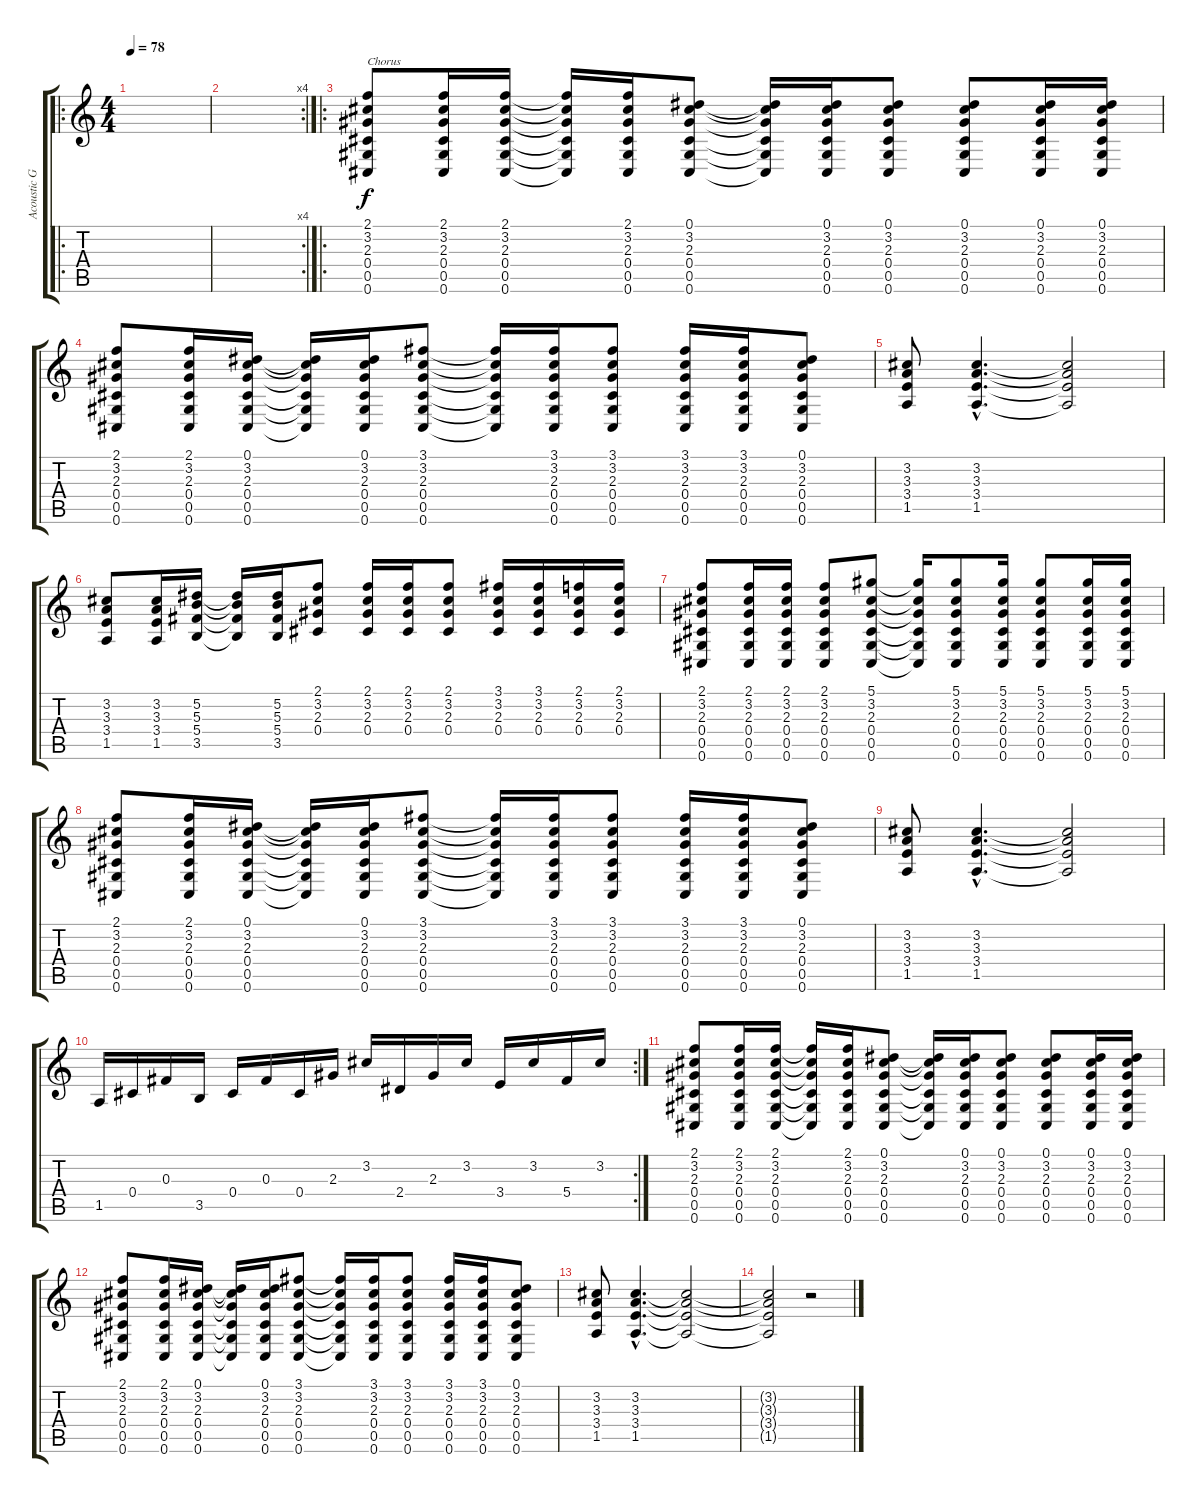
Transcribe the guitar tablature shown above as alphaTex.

\track ("Acoustic Guitar 1" "Acoustic G") {instrument acousticguitarsteel}
\staff {score tabs}
\tuning (Eb4 Bb3 Gb3 Db3 Ab2 Db2) {hide}
\ro
\ts (4 4)
\tempo 78
\clef g2
\ks c
|
\rc 4
|
\ro
(2.1 3.2 2.3 0.4 0.5 0.6).8{txt "Chorus"} (2.1 3.2 2.3 0.4 0.5 0.6).16 (2.1 3.2 2.3 0.4 0.5 0.6).16 (2.1{t} 3.2{t} 2.3{t} 0.4{t} 0.5{t} 0.6{t}).16 (2.1 3.2 2.3 0.4 0.5 0.6).16 (0.1 3.2 2.3 0.4 0.5 0.6).8 (0.1{t} 3.2{t} 2.3{t} 0.4{t} 0.5{t} 0.6{t}).16 (0.1 3.2 2.3 0.4 0.5 0.6).16 (0.1 3.2 2.3 0.4 0.5 0.6).8 (0.1 3.2 2.3 0.4 0.5 0.6).8 (0.1 3.2 2.3 0.4 0.5 0.6).16 (0.1 3.2 2.3 0.4 0.5 0.6).16 |
(2.1 3.2 2.3 0.4 0.5 0.6).8 (2.1 3.2 2.3 0.4 0.5 0.6).16 (0.1 3.2 2.3 0.4 0.5 0.6).16 (0.1{t} 3.2{t} 2.3{t} 0.4{t} 0.5{t} 0.6{t}).16 (0.1 3.2 2.3 0.4 0.5 0.6).16 (3.1 3.2 2.3 0.4 0.5 0.6).8 (3.1{t} 3.2{t} 2.3{t} 0.4{t} 0.5{t} 0.6{t}).16 (3.1 3.2 2.3 0.4 0.5 0.6).16 (3.1 3.2 2.3 0.4 0.5 0.6).8 (3.1 3.2 2.3 0.4 0.5 0.6).16 (3.1 3.2 2.3 0.4 0.5 0.6).16 (0.1 3.2 2.3 0.4 0.5 0.6).8 |
(3.2 3.3 3.4 1.5).8 (3.2{hac} 3.3{hac} 3.4{hac} 1.5{hac}).4{d} (3.2{t} 3.3{t} 3.4{t} 1.5{t}).2 |
(3.2 3.3 3.4 1.5).8 (3.2 3.3 3.4 1.5).16 (5.2 5.3 5.4 3.5).16 (5.2{t} 5.3{t} 5.4{t} 3.5{t}).16 (5.2 5.3 5.4 3.5).16 (2.1 3.2 2.3 0.4).8 (2.1 3.2 2.3 0.4).16 (2.1 3.2 2.3 0.4).16 (2.1 3.2 2.3 0.4).8 (3.1 3.2 2.3 0.4).16 (3.1 3.2 2.3 0.4).16 (2.1 3.2 2.3 0.4).16 (2.1 3.2 2.3 0.4).16 |
(2.1 3.2 2.3 0.4 0.5 0.6).8 (2.1 3.2 2.3 0.4 0.5 0.6).16 (2.1 3.2 2.3 0.4 0.5 0.6).16 (2.1 3.2 2.3 0.4 0.5 0.6).8 (5.1 3.2 2.3 0.4 0.5 0.6).8 (5.1{t} 3.2{t} 2.3{t} 0.4{t} 0.5{t} 0.6{t}).16 (5.1 3.2 2.3 0.4 0.5 0.6).8 (5.1 3.2 2.3 0.4 0.5 0.6).16 (5.1 3.2 2.3 0.4 0.5 0.6).8 (5.1 3.2 2.3 0.4 0.5 0.6).16 (5.1 3.2 2.3 0.4 0.5 0.6).16 |
(2.1 3.2 2.3 0.4 0.5 0.6).8 (2.1 3.2 2.3 0.4 0.5 0.6).16 (0.1 3.2 2.3 0.4 0.5 0.6).16 (0.1{t} 3.2{t} 2.3{t} 0.4{t} 0.5{t} 0.6{t}).16 (0.1 3.2 2.3 0.4 0.5 0.6).16 (3.1 3.2 2.3 0.4 0.5 0.6).8 (3.1{t} 3.2{t} 2.3{t} 0.4{t} 0.5{t} 0.6{t}).16 (3.1 3.2 2.3 0.4 0.5 0.6).16 (3.1 3.2 2.3 0.4 0.5 0.6).8 (3.1 3.2 2.3 0.4 0.5 0.6).16 (3.1 3.2 2.3 0.4 0.5 0.6).16 (0.1 3.2 2.3 0.4 0.5 0.6).8 |
(3.2 3.3 3.4 1.5).8 (3.2{hac} 3.3{hac} 3.4{hac} 1.5{hac}).4{d} (3.2{t} 3.3{t} 3.4{t} 1.5{t}).2 |
\rc 2
1.5.16 0.4.16 0.3.16 3.5.16 0.4.16 0.3.16 0.4.16 2.3.16 3.2.16 2.4.16 2.3.16 3.2.16 3.4.16 3.2.16 5.4.16 3.2.16 |
(2.1 3.2 2.3 0.4 0.5 0.6).8 (2.1 3.2 2.3 0.4 0.5 0.6).16 (2.1 3.2 2.3 0.4 0.5 0.6).16 (2.1{t} 3.2{t} 2.3{t} 0.4{t} 0.5{t} 0.6{t}).16 (2.1 3.2 2.3 0.4 0.5 0.6).16 (0.1 3.2 2.3 0.4 0.5 0.6).8 (0.1{t} 3.2{t} 2.3{t} 0.4{t} 0.5{t} 0.6{t}).16 (0.1 3.2 2.3 0.4 0.5 0.6).16 (0.1 3.2 2.3 0.4 0.5 0.6).8 (0.1 3.2 2.3 0.4 0.5 0.6).8 (0.1 3.2 2.3 0.4 0.5 0.6).16 (0.1 3.2 2.3 0.4 0.5 0.6).16 |
(2.1 3.2 2.3 0.4 0.5 0.6).8 (2.1 3.2 2.3 0.4 0.5 0.6).16 (0.1 3.2 2.3 0.4 0.5 0.6).16 (0.1{t} 3.2{t} 2.3{t} 0.4{t} 0.5{t} 0.6{t}).16 (0.1 3.2 2.3 0.4 0.5 0.6).16 (3.1 3.2 2.3 0.4 0.5 0.6).8 (3.1{t} 3.2{t} 2.3{t} 0.4{t} 0.5{t} 0.6{t}).16 (3.1 3.2 2.3 0.4 0.5 0.6).16 (3.1 3.2 2.3 0.4 0.5 0.6).8 (3.1 3.2 2.3 0.4 0.5 0.6).16 (3.1 3.2 2.3 0.4 0.5 0.6).16 (0.1 3.2 2.3 0.4 0.5 0.6).8 |
(3.2 3.3 3.4 1.5).8 (3.2{hac} 3.3{hac} 3.4{hac} 1.5{hac}).4{d} (3.2{t} 3.3{t} 3.4{t} 1.5{t}).2 |
(3.2{t} 3.3{t} 3.4{t} 1.5{t}).2 r.2
